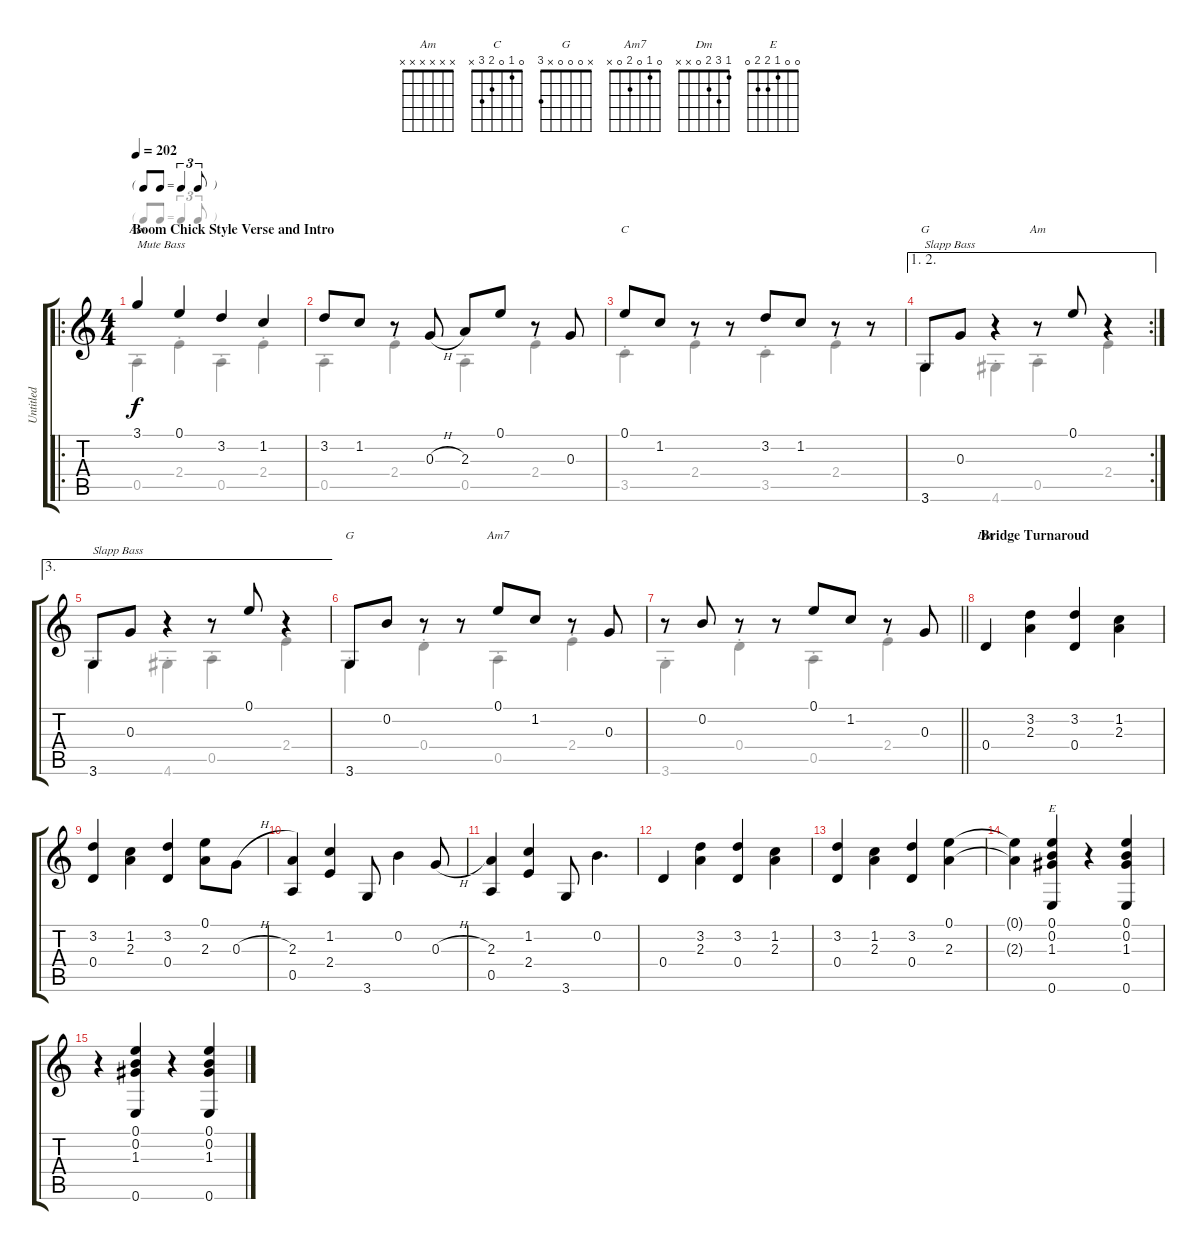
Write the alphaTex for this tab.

\track ("Untitled" "Untitled") {instrument acousticguitarsteel}
\staff {score tabs}
\tuning (E4 B3 G3 D3 A2 E2) {hide}
\chord ("Am" 0 1 2 2 0 x)
\chord ("C" 0 1 0 2 3 x)
\chord ("G" 3 0 0 0 x 3)
\chord ("Am" x x x x x x)
\chord ("G" x 0 0 0 x 3)
\chord ("Am7" 0 1 0 2 0 x)
\chord ("Dm" 1 3 2 0 x x)
\chord ("E" 0 0 1 2 2 0)
\voice
\ro
\ts (4 4)
\tf triplet8th
\section ("" "Boom Chick Style Verse and Intro")
\tempo 202
\clef g2
\ks c
3.1.4{ch "Am" txt "Mute Bass" dy f instrument acousticguitarsteel} 0.1.4 3.2.4 1.2.4 |
3.2.8 1.2.8 r.8 0.3{h}.8 2.3.8 0.1.8 r.8 0.3.8 |
0.1.8{ch "C"} 1.2.8 r.8 r.8 3.2.8 1.2.8 r.8 r.8 |
\ae (1 2)
\rc 2
3.6.8{ch "G" txt "Slapp Bass"} 0.3.8 r.4 r.8{ch "Am"} 0.1.8 r.4 |
\ae 3
3.6.8{txt "Slapp Bass"} 0.3.8 r.4 r.8 0.1.8 r.4 |
3.6.8{ch "G"} 0.2.8 r.8 r.8 0.1.8{ch "Am7"} 1.2.8 r.8 0.3.8 |
\barLineRight lightlight
r.8 0.2.8 r.8 r.8 0.1.8 1.2.8 r.8 0.3.8 |
\section ("" "Bridge Turnaroud")
0.4.4{ch "Dm"} (3.2 2.3).4 (3.2 0.4).4 (1.2 2.3).4 |
(3.2 0.4).4 (1.2 2.3).4 (3.2 0.4).4 (0.1 2.3).8 0.3{h}.8 |
(2.3 0.5).4 (1.2 2.4).4 3.6.8 0.2.4 0.3{h}.8 |
(2.3 0.5).4 (1.2 2.4).4 3.6.8 0.2.4{d} |
0.4.4 (3.2 2.3).4 (3.2 0.4).4 (1.2 2.3).4 |
(3.2 0.4).4 (1.2 2.3).4 (3.2 0.4).4 (0.1 2.3).4 |
(0.1{t} 2.3{t}).4 (0.1 0.2 1.3 0.6).4{ch "E"} r.4 (0.1 0.2 1.3 0.6).4 |
r.4 (0.1 0.2 1.3 0.6).4 r.4 (0.1 0.2 1.3 0.6).4
\voice
\clef g2
\ottava regular
\simile none
\ks c
0.5{st}.4{dy f} 2.4{st}.4 0.5{st}.4 2.4{st}.4 |
0.5{st}.4 2.4{st}.4 0.5{st}.4 2.4{st}.4 |
3.5{st}.4 2.4{st}.4 3.5{st}.4 2.4{st}.4 |
3.6{st}.4 4.6{st}.4 0.5{st}.4 2.4{st}.4 |
3.6{st}.4 4.6{st}.4 0.5{st}.4 2.4{st}.4 |
3.6{st}.4 0.4{st}.4 0.5{st}.4 2.4{st}.4 |
\barLineRight lightlight
3.6{st}.4 0.4{st}.4 0.5{st}.4 2.4{st}.4 |
|
|
|
|
|
|
|
